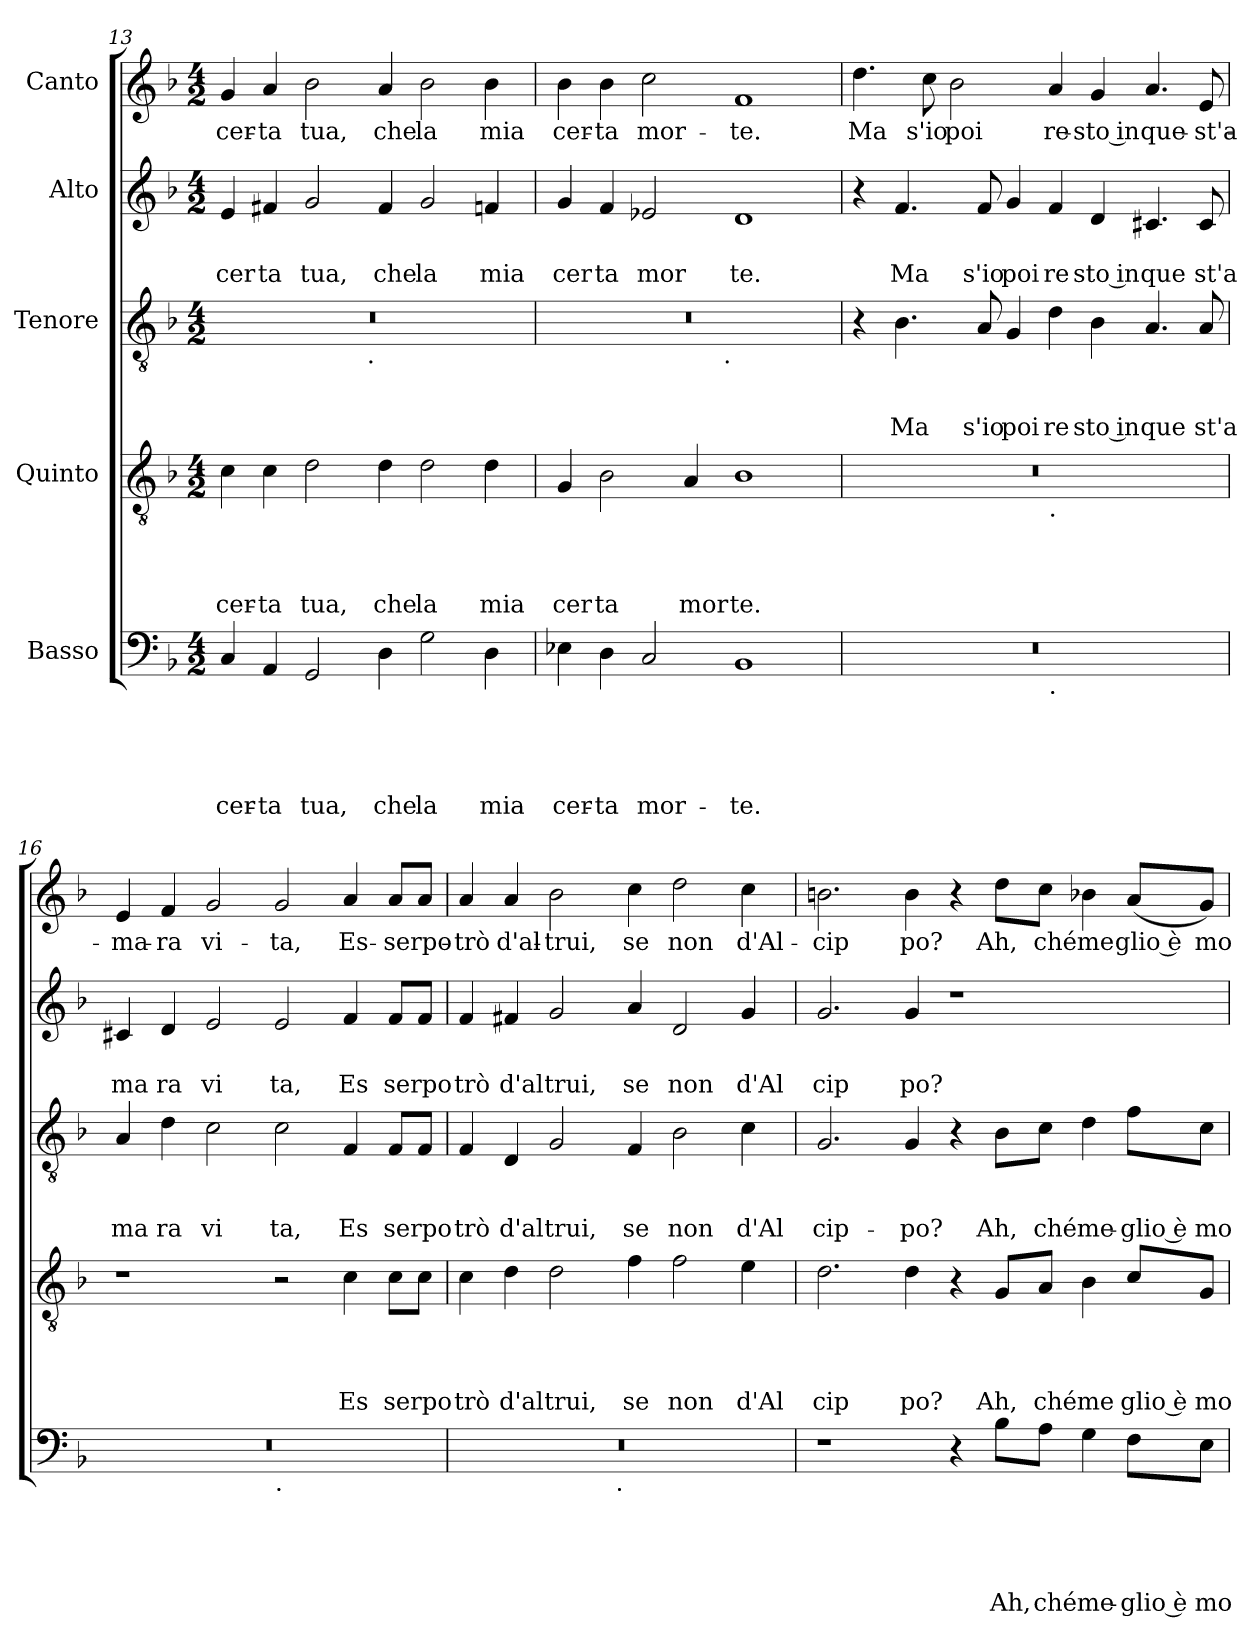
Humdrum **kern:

**kern	**text	**text	**text	**text	**text	**kern	**text	**text	**text	**text	**kern	**text	**text	**text	**kern	**text	**text	**kern	**text
*part5	*part5	*part5	*part5	*part5	*part5	*part4	*part4	*part4	*part4	*part4	*part3	*part3	*part3	*part3	*part2	*part2	*part2	*part1	*part1
*staff5	*staff5	*staff5	*staff5	*staff5	*staff5	*staff4	*staff4	*staff4	*staff4	*staff4	*staff3	*staff3	*staff3	*staff3	*staff2	*staff2	*staff2	*staff1	*staff1
*I"Basso	*	*	*	*	*	*I"Quinto	*	*	*	*	*I"Tenore	*	*	*	*I"Alto	*	*	*I"Canto	*
*clefF4	*	*	*	*	*	*clefGv2	*	*	*	*	*clefGv2	*	*	*	*clefG2	*	*	*clefG2	*
*ITrd-3c-5	*	*	*	*	*	*ITrd-3c-5	*	*	*	*	*ITrd-3c-5	*	*	*	*ITrd-3c-5	*	*	*	*
*k[b-e-]	*	*	*	*	*	*k[b-e-]	*	*	*	*	*k[b-e-]	*	*	*	*k[b-e-]	*	*	*k[b-]	*
*B-:	*	*	*	*	*	*B-:	*	*	*	*	*B-:	*	*	*	*B-:	*	*	*F:	*
*M4/2	*	*	*	*	*	*M4/2	*	*	*	*	*M4/2	*	*	*	*M4/2	*	*	*M4/2	*
=13	=13	=13	=13	=13	=13	=13	=13	=13	=13	=13	=13	=13	=13	=13	=13	=13	=13	=13	=13
!	!	!	!	!	!LO:LY:b	!	!	!	!	!LO:LY:b	!	!	!	!	!	!	!LO:LY:b	!	!LO:LY:b
*	*	*	*	*	*	*	*	*	*	*	*^	*	*	*	*	*	*	*	*
4F/	.	.	.	.	-cer-	4f\	.	.	.	-cer-	0r	2ryy	.	.	.	4a/	.	cer	4g/	-cer-
!	!	!	!	!	!LO:LY:b	!	!	!	!	!LO:LY:b	!	!	!	!	!	!	!	!LO:LY:b	!	!LO:LY:b
4D/	.	.	.	.	-ta	4f\	.	.	.	-ta	.	.	.	.	.	4bn/	.	ta	4a/	-ta
!	!	!	!	!	!LO:LY:b	!	!	!	!	!LO:LY:b	!	!	!	!	!	!	!	!LO:LY:b	!	!LO:LY:b
2C/	.	.	.	.	tua,	2g\	.	.	.	tua,	.	4...ryy	.	.	.	2cc/	.	tua,	2b-\	tua,
!	!	!	!	!	!	!	!	!	!	!	!	!LO:TX:b:t=.	!	!	!	!	!	!	!	!
.	.	.	.	.	.	.	.	.	.	.	.	1ryy	.	.	.	.	.	.	.	.
!	!	!	!	!	!LO:LY:b	!	!	!	!	!LO:LY:b	!	!	!	!	!	!	!	!LO:LY:b	!	!LO:LY:b
4G\	.	.	.	.	che	4g\	.	.	.	che	.	.	.	.	.	4b/	.	che	4a/	che
!	!	!	!	!	!LO:LY:b	!	!	!	!	!LO:LY:b	!	!	!	!	!	!	!	!LO:LY:b	!	!LO:LY:b
2c\	.	.	.	.	la	2g\	.	.	.	la	.	.	.	.	.	2cc/	.	la	2b-\	la
!	!	!	!	!	!LO:LY:b	!	!	!	!	!LO:LY:b	!	!	!	!	!	!	!	!LO:LY:b	!	!LO:LY:b
4G\	.	.	.	.	mia	4g\	.	.	.	mia	.	.	.	.	.	4b-X/	.	mia	4b-\	mia
.	.	.	.	.	.	.	.	.	.	.	.	32ryy	.	.	.	.	.	.	.	.
!!LO:PB:g=z
=14	=14	=14	=14	=14	=14	=14	=14	=14	=14	=14	=14	=14	=14	=14	=14	=14	=14	=14	=14	=14
!	!	!	!	!	!LO:LY:b	!	!	!	!	!LO:LY:b	!	!	!	!	!	!	!	!LO:LY:b	!	!LO:LY:b
4A-X\	.	.	.	.	cer-	4c/	.	.	.	cer	0r	2ryy	.	.	.	4cc/	.	cer	4b-\	cer-
!	!	!	!	!	!LO:LY:b	!	!	!	!	!LO:LY:b	!	!	!	!	!	!	!	!LO:LY:b	!	!LO:LY:b
4G\	.	.	.	.	-ta	2e-\	.	.	.	ta	.	.	.	.	.	4b-/	.	ta	4b-\	-ta
!	!	!	!	!	!LO:LY:b	!	!	!	!	!	!	!	!	!	!	!	!	!LO:LY:b	!	!LO:LY:b
2F/	.	.	.	.	mor-	.	.	.	.	.	.	4...ryy	.	.	.	2a-X/	.	mor	2cc\	mor-
!	!	!	!	!	!	!	!	!	!	!LO:LY:b	!	!	!	!	!	!	!	!	!	!
.	.	.	.	.	.	4d/	.	.	.	mor	.	.	.	.	.	.	.	.	.	.
!	!	!	!	!	!	!	!	!	!	!	!	!LO:TX:b:t=.	!	!	!	!	!	!	!	!
.	.	.	.	.	.	.	.	.	.	.	.	1ryy	.	.	.	.	.	.	.	.
!	!	!	!	!	!LO:LY:b	!	!	!	!	!LO:LY:b	!	!	!	!	!	!	!	!LO:LY:b	!	!LO:LY:b
1E-	.	.	.	.	-te.	1e-	.	.	.	te.	.	.	.	.	.	1g	.	te.	1f	-te.
.	.	.	.	.	.	.	.	.	.	.	.	32ryy	.	.	.	.	.	.	.	.
=15	=15	=15	=15	=15	=15	=15	=15	=15	=15	=15	=15	=15	=15	=15	=15	=15	=15	=15	=15	=15
!	!	!	!	!	!	!	!	!	!	!	!	!	!	!	!	!	!	!	!	!LO:LY:b
*^	*	*	*	*	*	*^	*	*	*	*	*v	*v	*	*	*	*	*	*	*	*
0r	1ryy	.	.	.	.	.	0r	1ryy	.	.	.	.	4r	.	.	.	4r	.	.	4.dd\	Ma
!	!	!	!	!	!	!	!	!	!	!	!	!	!	!	!	!LO:LY:b	!	!	!LO:LY:b	!	!
.	.	.	.	.	.	.	.	.	.	.	.	.	4.e-\	.	.	Ma	4.b-/	.	Ma	.	.
!	!	!	!	!	!	!	!	!	!	!	!	!	!	!	!	!	!	!	!	!	!LO:LY:b
.	.	.	.	.	.	.	.	.	.	.	.	.	.	.	.	.	.	.	.	8cc\	s'io
!	!	!	!	!	!	!	!	!	!	!	!	!	!	!	!	!	!	!	!	!	!LO:LY:b
.	.	.	.	.	.	.	.	.	.	.	.	.	.	.	.	.	.	.	.	2b-\	poi
!	!	!	!	!	!	!	!	!	!	!	!	!	!	!	!	!LO:LY:b	!	!	!LO:LY:b	!	!
.	.	.	.	.	.	.	.	.	.	.	.	.	8d/	.	.	s'io	8b-/	.	s'io	.	.
!	!	!	!	!	!	!	!	!	!	!	!	!	!	!	!	!LO:LY:b	!	!	!LO:LY:b	!	!
.	.	.	.	.	.	.	.	.	.	.	.	.	4c/	.	.	poi	4cc/	.	poi	.	.
!	!	!	!	!	!	!	!	!LO:TX:b:t=.	!	!	!	!	!	!	!	!	!	!	!	!	!
!	!LO:TX:b:t=.	!	!	!	!	!	!	!	!	!	!	!	!	!	!	!	!	!	!	!	!
!	!	!	!	!	!	!	!	!	!	!	!	!	!	!	!	!LO:LY:b	!	!	!LO:LY:b	!	!LO:LY:b
.	1ryy	.	.	.	.	.	.	1ryy	.	.	.	.	4g\	.	.	re	4b-/	.	re	4a/	re-
!	!	!	!	!	!	!	!	!	!	!	!	!	!	!	!	!LO:LY:b:rj	!	!	!LO:LY:b:rj	!	!LO:LY:b:rj
.	.	.	.	.	.	.	.	.	.	.	.	.	4e-\	.	.	sto in	4g/	.	sto in	4g/	-sto in
!	!	!	!	!	!	!	!	!	!	!	!	!	!	!	!	!LO:LY:b	!	!	!LO:LY:b	!	!LO:LY:b
.	.	.	.	.	.	.	.	.	.	.	.	.	4.d/	.	.	que	4.f#X/	.	que	4.a/	que-
!	!	!	!	!	!	!	!	!	!	!	!	!	!	!	!	!LO:LY:b	!	!	!LO:LY:b	!	!LO:LY:b
.	.	.	.	.	.	.	.	.	.	.	.	.	8d/	.	.	st'a	8f#/	.	st'a	8e/	-st'a-
=16	=16	=16	=16	=16	=16	=16	=16	=16	=16	=16	=16	=16	=16	=16	=16	=16	=16	=16	=16	=16	=16
!	!	!	!	!	!	!	!	!	!	!	!	!	!	!	!	!LO:LY:b	!	!	!LO:LY:b	!	!LO:LY:b
*	*	*	*	*	*	*	*v	*v	*	*	*	*	*	*	*	*	*	*	*	*	*
0r	1ryy	.	.	.	.	.	1r	.	.	.	.	4d/	.	.	ma	4f#X/	.	ma	4e/	-ma-
!	!	!	!	!	!	!	!	!	!	!	!	!	!	!	!LO:LY:b	!	!	!LO:LY:b	!	!LO:LY:b
.	.	.	.	.	.	.	.	.	.	.	.	4g\	.	.	ra	4g/	.	ra	4f/	-ra
!	!	!	!	!	!	!	!	!	!	!	!	!	!	!	!LO:LY:b	!	!	!LO:LY:b	!	!LO:LY:b
.	.	.	.	.	.	.	.	.	.	.	.	2f\	.	.	vi	2a/	.	vi	2g/	vi-
!	!LO:TX:b:t=.	!	!	!	!	!	!	!	!	!	!	!	!	!	!	!	!	!	!	!
!	!	!	!	!	!	!	!	!	!	!	!	!	!	!	!LO:LY:b	!	!	!LO:LY:b	!	!LO:LY:b
.	1ryy	.	.	.	.	.	2r	.	.	.	.	2f\	.	.	ta,	2a/	.	ta,	2g/	-ta,
!	!	!	!	!	!	!	!	!	!	!	!LO:LY:b	!	!	!	!LO:LY:b	!	!	!LO:LY:b	!	!LO:LY:b
.	.	.	.	.	.	.	4f\	.	.	.	Es	4B-/	.	.	Es	4b-/	.	Es	4a/	Es-
!	!	!	!	!	!	!	!	!	!	!	!LO:LY:b	!	!	!	!LO:LY:b	!	!	!LO:LY:b	!	!LO:LY:b
.	.	.	.	.	.	.	8f\L	.	.	.	serpo	8B-/L	.	.	serpo	8b-/L	.	serpo	8a/L	-serpo-
.	.	.	.	.	.	.	8f\J	.	.	.	.	8B-/J	.	.	.	8b-/J	.	.	8a/J	.
=17	=17	=17	=17	=17	=17	=17	=17	=17	=17	=17	=17	=17	=17	=17	=17	=17	=17	=17	=17	=17
!	!	!	!	!	!	!	!	!	!	!	!LO:LY:b	!	!	!	!LO:LY:b	!	!	!LO:LY:b	!	!LO:LY:b
0r	2ryy	.	.	.	.	.	4f\	.	.	.	trò	4B-/	.	.	trò	4b-/	.	trò	4a/	-trò
!	!	!	!	!	!	!	!	!	!	!	!LO:LY:b	!	!	!	!LO:LY:b	!	!	!LO:LY:b	!	!LO:LY:b
.	.	.	.	.	.	.	4g\	.	.	.	d'al	4G/	.	.	d'al	4bn/	.	d'al	4a/	d'al-
!	!	!	!	!	!	!	!	!	!	!	!LO:LY:b	!	!	!	!LO:LY:b	!	!	!LO:LY:b	!	!LO:LY:b
.	4...ryy	.	.	.	.	.	2g\	.	.	.	trui,	2c/	.	.	trui,	2cc/	.	trui,	2b-\	-trui,
!	!LO:TX:b:t=.	!	!	!	!	!	!	!	!	!	!	!	!	!	!	!	!	!	!	!
.	1ryy	.	.	.	.	.	.	.	.	.	.	.	.	.	.	.	.	.	.	.
!	!	!	!	!	!	!	!	!	!	!	!LO:LY:b	!	!	!	!LO:LY:b	!	!	!LO:LY:b	!	!LO:LY:b
.	.	.	.	.	.	.	4b-\	.	.	.	se	4B-/	.	.	se	4dd/	.	se	4cc\	se
!	!	!	!	!	!	!	!	!	!	!	!LO:LY:b	!	!	!	!LO:LY:b	!	!	!LO:LY:b	!	!LO:LY:b
.	.	.	.	.	.	.	2b-\	.	.	.	non	2e-\	.	.	non	2g/	.	non	2dd\	non
!	!	!	!	!	!	!	!	!	!	!	!LO:LY:b	!	!	!	!LO:LY:b	!	!	!LO:LY:b	!	!LO:LY:b
.	.	.	.	.	.	.	4a\	.	.	.	d'Al	4f\	.	.	d'Al	4cc/	.	d'Al	4cc\	d'Al-
.	32ryy	.	.	.	.	.	.	.	.	.	.	.	.	.	.	.	.	.	.	.
!!LO:LB:g=z
=18	=18	=18	=18	=18	=18	=18	=18	=18	=18	=18	=18	=18	=18	=18	=18	=18	=18	=18	=18	=18
!	!	!	!	!	!	!	!	!	!	!	!LO:LY:b	!	!	!	!LO:LY:b	!	!	!LO:LY:b	!	!LO:LY:b
*v	*v	*	*	*	*	*	*	*	*	*	*	*	*	*	*	*	*	*	*	*
1r	.	.	.	.	.	2.g\	.	.	.	cip	2.c/	.	.	cip-	2.cc/	.	cip	2.bn\	-cip
!	!	!	!	!	!	!	!	!	!	!LO:LY:b	!	!	!	!LO:LY:b	!	!	!LO:LY:b	!	!LO:LY:b
.	.	.	.	.	.	4g\	.	.	.	po?	4c/	.	.	-po?	4cc/	.	po?	4b\	po?
4r	.	.	.	.	.	4r	.	.	.	.	4r	.	.	.	1r	.	.	4r	.
!	!	!	!	!	!LO:LY:b	!	!	!	!	!LO:LY:b	!	!	!	!LO:LY:b	!	!	!	!	!LO:LY:b
8e-\L	.	.	.	.	Ah,	8c/L	.	.	.	Ah,	8e-\L	.	.	Ah,	.	.	.	8dd\L	Ah,
!	!	!	!	!	!LO:LY:b	!	!	!	!	!LO:LY:b	!	!	!	!LO:LY:b	!	!	!	!	!LO:LY:b
8d\J	.	.	.	.	ché	8d/J	.	.	.	ché	8f\J	.	.	ché	.	.	.	8cc\J	ché
!	!	!	!	!	!LO:LY:b	!	!	!	!	!LO:LY:b	!	!	!	!LO:LY:b	!	!	!	!	!LO:LY:b
4c\	.	.	.	.	me-	4e-\	.	.	.	me	4g\	.	.	me-	.	.	.	4b-X\	me
!	!	!	!	!	!LO:LY:b	!	!	!	!	!LO:LY:b	!	!	!	!LO:LY:b	!	!	!	!	!LO:LY:b
8B-\L	.	.	.	.	-glio è	8f/L	.	.	.	glio è	8b-\L	.	.	-glio è	.	.	.	(<8a/L	glio è
!	!	!	!	!	!LO:LY:b	!	!	!	!	!LO:LY:b	!	!	!	!LO:LY:b	!	!	!	!	!LO:LY:b
8A\J	.	.	.	.	mo-	8c/J	.	.	.	mo	8f\J	.	.	mo-	.	.	.	8g/J)	mo
=	=	=	=	=	=	=	=	=	=	=	=	=	=	=	=	=	=	=	=
*-	*-	*-	*-	*-	*-	*-	*-	*-	*-	*-	*-	*-	*-	*-	*-	*-	*-	*-	*-
